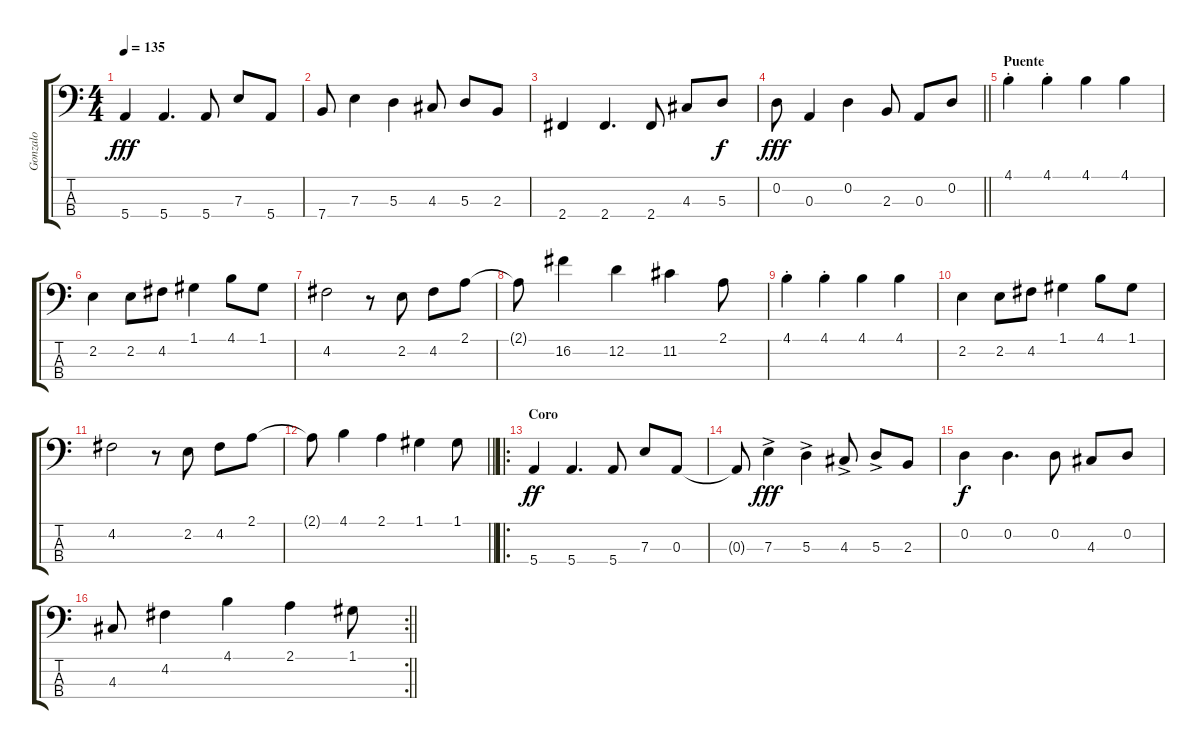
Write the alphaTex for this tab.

\track ("Gonzalo" "Gonzalo") {instrument electricbassfinger}
\staff {score tabs}
\tuning (G2 D2 A1 E1) {hide}
\ts (4 4)
\tempo 135
\clef f4
\ks c
5.4.4{dy fff} 5.4.4{d} 5.4.8 7.3.8 5.4.8 |
7.4.8 7.3.4 5.3.4 4.3.8 5.3.8 2.3.8 |
2.4.4 2.4.4{d} 2.4.8 4.3.8 5.3.8{dy f} |
\barLineRight lightlight
0.2.8{dy fff} 0.3.4 0.2.4 2.3.8 0.3.8 0.2.8 |
\section ("" "Puente")
4.1{st}.4 4.1{st}.4 4.1.4 4.1.4 |
2.2.4 2.2.8 4.2.8 1.1.4 4.1.8 1.1.8 |
4.2.2 r.8 2.2.8 4.2.8 2.1.8 |
2.1{t}.8 16.2.4 12.2.4 11.2.4 2.1.8 |
4.1{st}.4 4.1{st}.4 4.1.4 4.1.4 |
2.2.4 2.2.8 4.2.8 1.1.4 4.1.8 1.1.8 |
4.2.2 r.8 2.2.8 4.2.8 2.1.8 |
\barLineRight lightlight
2.1{t}.8 4.1.4 2.1.4 1.1.4 1.1.8 |
\ro
\section ("" "Coro")
5.4.4{dy ff} 5.4.4{d} 5.4.8 7.3.8 0.3.8 |
0.3{t}.8 7.3{ac}.4{dy fff} 5.3{ac}.4 4.3{ac}.8 5.3{ac}.8 2.3.8 |
0.2.4{dy f} 0.2.4{d} 0.2.8 4.3.8 0.2.8 |
\rc 2
\barLineRight lightlight
4.3.8 4.2.4 4.1.4 2.1.4 1.1.8
